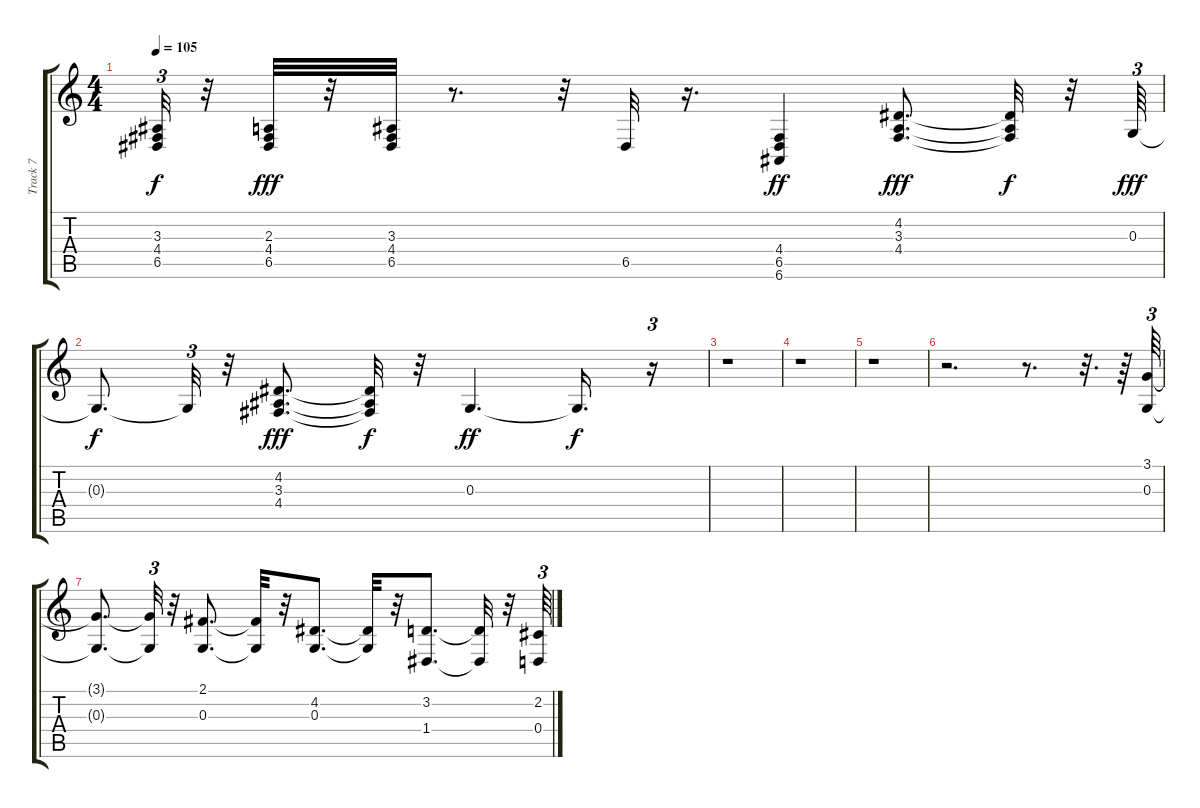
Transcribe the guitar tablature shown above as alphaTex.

\track ("Track 7" "Track 7") {instrument trombone}
\staff {score tabs}
\tuning (E4 B3 G3 D3 A2 E2) {hide}
\ts (4 4)
\tempo 105
\clef g2
\ks c
(3.3{t} 4.4{t} 6.5{t}).32{tu (3 2) dy f} r.32 (2.3 4.4 6.5).32{dy fff} r.32 (3.3 4.4 6.5).32 r.8{d} r.32 6.5.32 r.16{d} (4.4 6.5 6.6).4{dy ff} (4.2 3.3 4.4).8{d dy fff} (4.2{t} 3.3{t} 4.4{t}).32{dy f} r.32 0.3.64{tu (3 2) dy fff} |
0.3{t}.8{d dy f} 0.3{t}.32{tu (3 2)} r.32 (4.2 3.3 4.4).8{d dy fff} (4.2{t} 3.3{t} 4.4{t}).32{dy f} r.32 0.3.4{d dy ff} 0.3{t}.16{d dy f} r.16{tu (3 2)} |
r.1 |
r.1 |
r.1 |
r.2{d} r.8{d} r.32{d} r.64 (3.1 0.3).64{tu (3 2)} |
(3.1{t} 0.3{t}).8{d} (3.1{t} 0.3{t}).32{tu (3 2)} r.32 (2.1 0.3).8{d} (2.1{t} 0.3{t}).32 r.32 (4.2 0.3).8{d} (4.2{t} 0.3{t}).32 r.32 (3.2 1.4).8{d} (3.2{t} 1.4{t}).32 r.32 (2.2 0.4).64{tu (3 2)}
